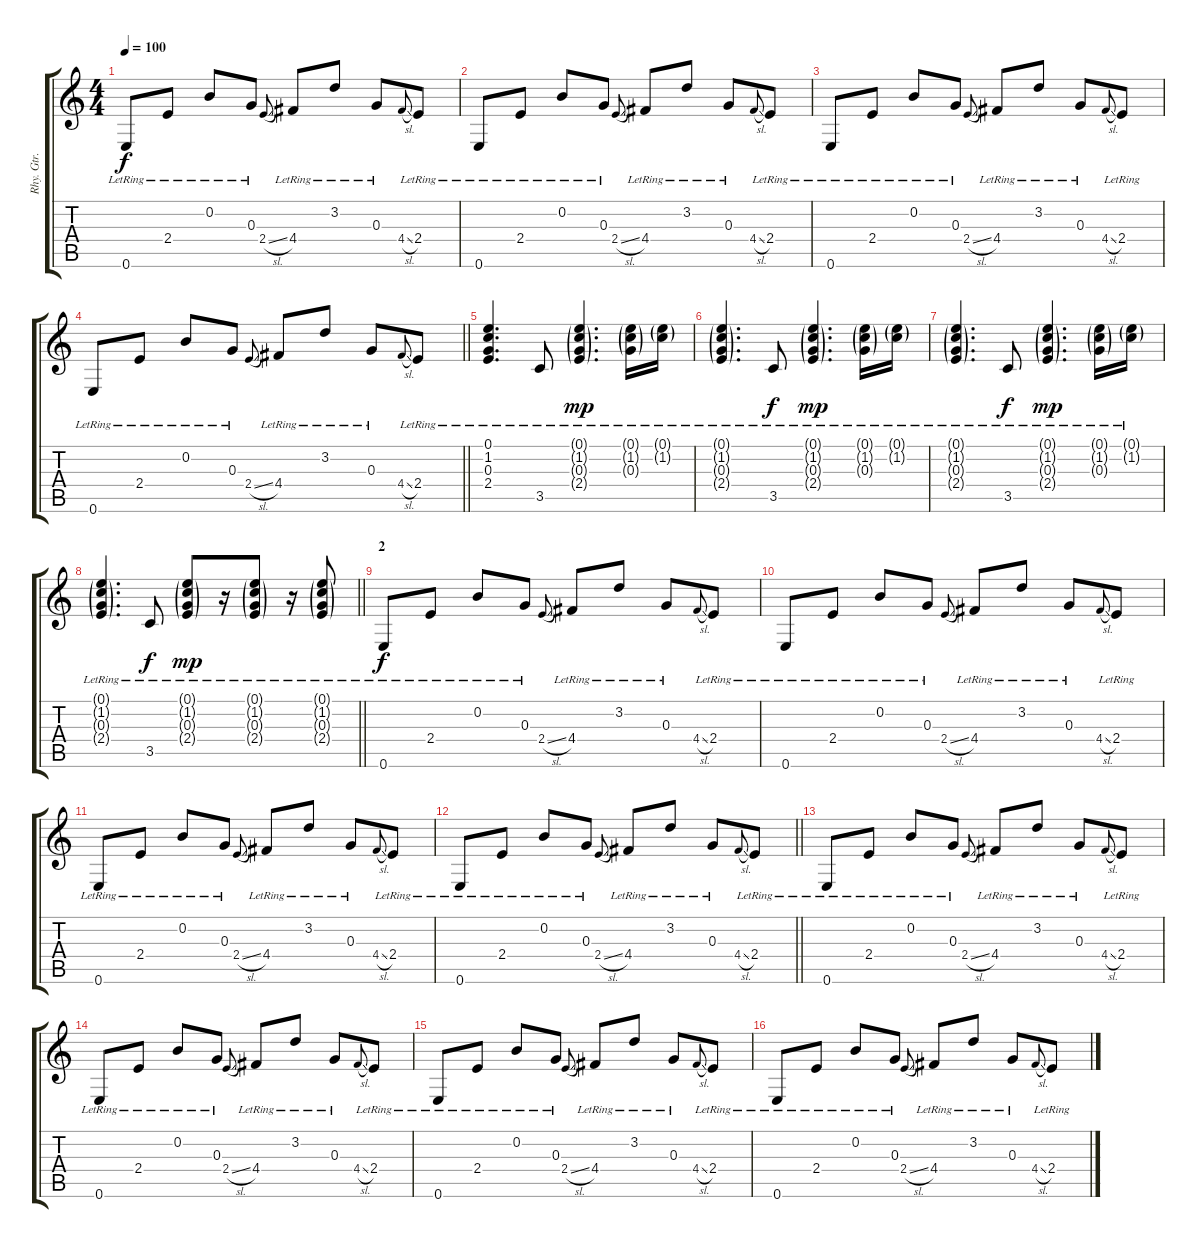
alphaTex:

\track ("Rhy. Gtr. 2" "Rhy. Gtr. ") {instrument electricguitarclean}
\staff {score tabs}
\tuning (E4 B3 G3 D3 A2 E2) {hide}
\ts (4 4)
\section ("" "")
\tempo 100
\clef g2
\ks c
0.6{lr}.8{dy f} 2.4{lr}.8 0.2{lr}.8 0.3{lr}.8 2.4{sl}.8{gr onbeat} 4.4{lr}.8 3.2{lr}.8 0.3{lr}.8 4.4{sl}.8{gr onbeat} 2.4{lr}.8 |
0.6{lr}.8 2.4{lr}.8 0.2{lr}.8 0.3{lr}.8 2.4{sl}.8{gr onbeat} 4.4{lr}.8 3.2{lr}.8 0.3{lr}.8 4.4{sl}.8{gr onbeat} 2.4{lr}.8 |
0.6{lr}.8 2.4{lr}.8 0.2{lr}.8 0.3{lr}.8 2.4{sl}.8{gr onbeat} 4.4{lr}.8 3.2{lr}.8 0.3{lr}.8 4.4{sl}.8{gr onbeat} 2.4{lr}.8 |
\barLineRight lightlight
0.6{lr}.8 2.4{lr}.8 0.2{lr}.8 0.3{lr}.8 2.4{sl}.8{gr onbeat} 4.4{lr}.8 3.2{lr}.8 0.3{lr}.8 4.4{sl}.8{gr onbeat} 2.4{lr}.8 |
\section ("" "")
(0.1{lr} 1.2{lr} 0.3{lr} 2.4{lr}).4{d} 3.5{lr}.8 (0.1{g lr} 1.2{g lr} 0.3{g lr} 2.4{g lr}).4{d dy mp} (0.1{g lr} 1.2{g lr} 0.3{g lr}).16 (0.1{g lr} 1.2{g lr}).16 |
(0.1{g lr} 1.2{g lr} 0.3{g lr} 2.4{g lr}).4{d} 3.5{lr}.8{dy f} (0.1{g lr} 1.2{g lr} 0.3{g lr} 2.4{g lr}).4{d dy mp} (0.1{g lr} 1.2{g lr} 0.3{g lr}).16 (0.1{g lr} 1.2{g lr}).16 |
(0.1{g lr} 1.2{g lr} 0.3{g lr} 2.4{g lr}).4{d} 3.5{lr}.8{dy f} (0.1{g lr} 1.2{g lr} 0.3{g lr} 2.4{g lr}).4{d dy mp} (0.1{g lr} 1.2{g lr} 0.3{g lr}).16 (0.1{g lr} 1.2{g lr}).16 |
\barLineRight lightlight
(0.1{g lr} 1.2{g lr} 0.3{g lr} 2.4{g lr}).4{d} 3.5{lr}.8{dy f} (0.1{g lr} 1.2{g lr} 0.3{g lr} 2.4{g lr}).8{dy mp} r.16 (0.1{g lr} 1.2{g lr} 0.3{g lr} 2.4{g lr}).8 r.16 (0.1{g lr} 1.2{g lr} 0.3{g lr} 2.4{g lr}).8 |
\section ("" "2")
0.6{lr}.8{dy f} 2.4{lr}.8 0.2{lr}.8 0.3{lr}.8 2.4{sl}.8{gr onbeat} 4.4{lr}.8 3.2{lr}.8 0.3{lr}.8 4.4{sl}.8{gr onbeat} 2.4{lr}.8 |
0.6{lr}.8 2.4{lr}.8 0.2{lr}.8 0.3{lr}.8 2.4{sl}.8{gr onbeat} 4.4{lr}.8 3.2{lr}.8 0.3{lr}.8 4.4{sl}.8{gr onbeat} 2.4{lr}.8 |
0.6{lr}.8 2.4{lr}.8 0.2{lr}.8 0.3{lr}.8 2.4{sl}.8{gr onbeat} 4.4{lr}.8 3.2{lr}.8 0.3{lr}.8 4.4{sl}.8{gr onbeat} 2.4{lr}.8 |
\barLineRight lightlight
0.6{lr}.8 2.4{lr}.8 0.2{lr}.8 0.3{lr}.8 2.4{sl}.8{gr onbeat} 4.4{lr}.8 3.2{lr}.8 0.3{lr}.8 4.4{sl}.8{gr onbeat} 2.4{lr}.8 |
\section ("" "")
0.6{lr}.8 2.4{lr}.8 0.2{lr}.8 0.3{lr}.8 2.4{sl}.8{gr onbeat} 4.4{lr}.8 3.2{lr}.8 0.3{lr}.8 4.4{sl}.8{gr onbeat} 2.4{lr}.8 |
0.6{lr}.8 2.4{lr}.8 0.2{lr}.8 0.3{lr}.8 2.4{sl}.8{gr onbeat} 4.4{lr}.8 3.2{lr}.8 0.3{lr}.8 4.4{sl}.8{gr onbeat} 2.4{lr}.8 |
0.6{lr}.8 2.4{lr}.8 0.2{lr}.8 0.3{lr}.8 2.4{sl}.8{gr onbeat} 4.4{lr}.8 3.2{lr}.8 0.3{lr}.8 4.4{sl}.8{gr onbeat} 2.4{lr}.8 |
0.6{lr}.8 2.4{lr}.8 0.2{lr}.8 0.3{lr}.8 2.4{sl}.8{gr onbeat} 4.4{lr}.8 3.2{lr}.8 0.3{lr}.8 4.4{sl}.8{gr onbeat} 2.4{lr}.8
